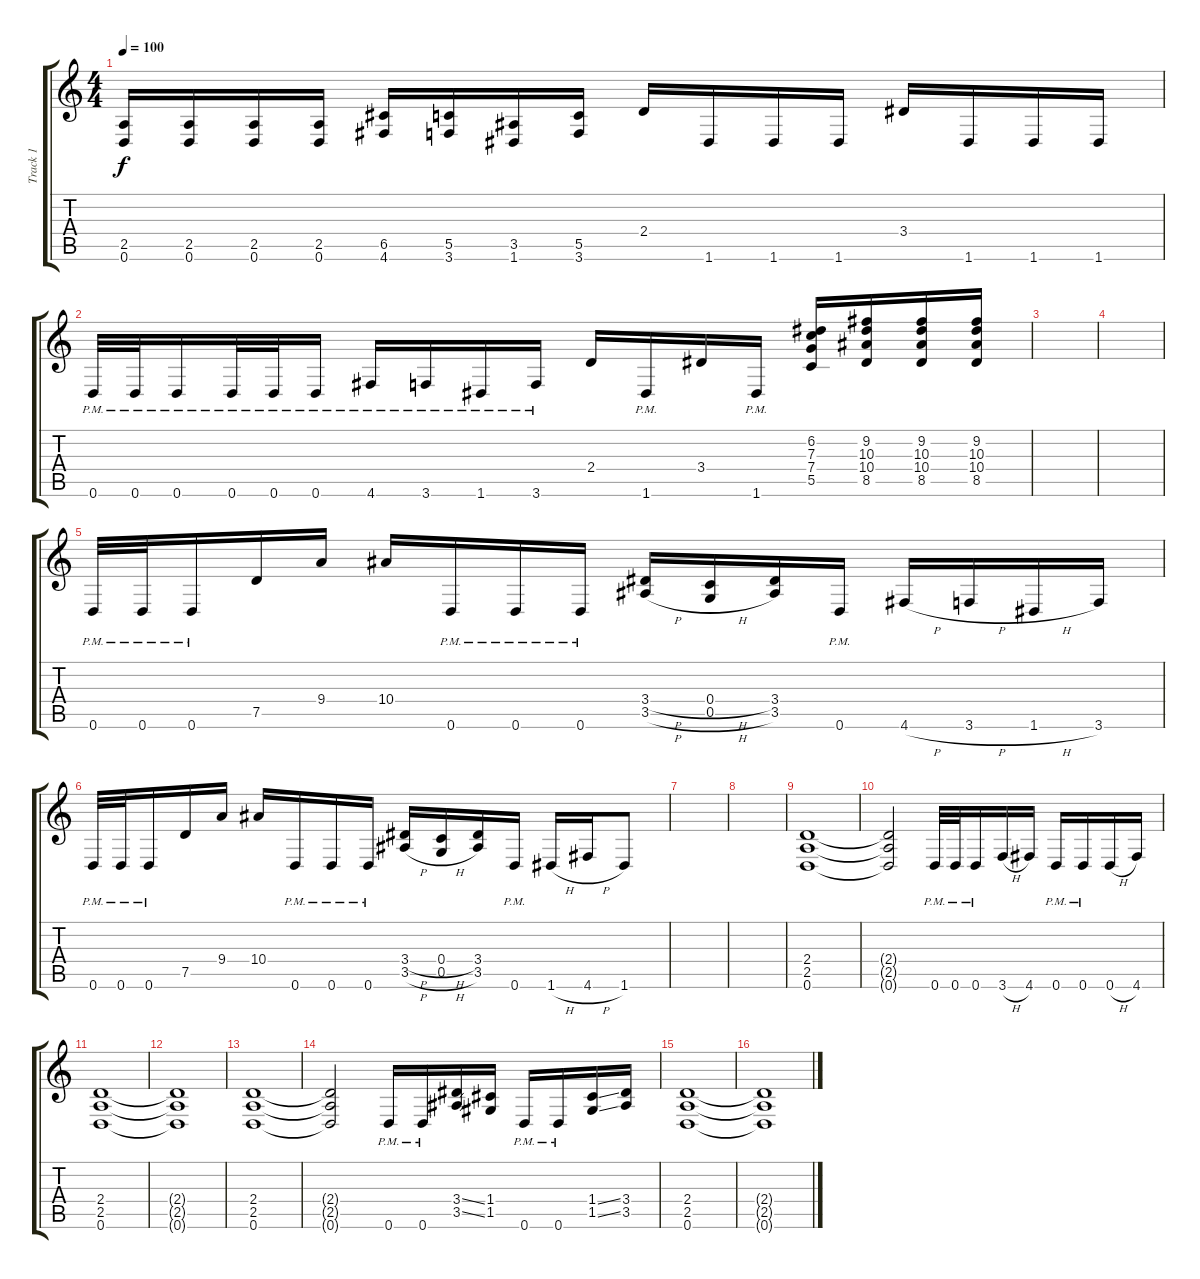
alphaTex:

\track ("Track 1" "Track 1") {instrument distortionguitar}
\staff {score tabs}
\tuning (D4 A3 F3 C3 G2 D2) {hide}
\ts (4 4)
\tempo 100
\clef g2
\ks c
(2.5 0.6).16{dy f} (2.5 0.6).16 (2.5 0.6).16 (2.5 0.6).16 (6.5 4.6).16 (5.5 3.6).16 (3.5 1.6).16 (5.5 3.6).16 2.4.16 1.6.16 1.6.16 1.6.16 3.4.16 1.6.16 1.6.16 1.6.16 |
0.6{pm}.32 0.6{pm}.32 0.6{pm}.16 0.6{pm}.32 0.6{pm}.32 0.6{pm}.16 4.6{pm}.16 3.6{pm}.16 1.6{pm}.16 3.6{pm}.16 2.4.16 1.6{pm}.16 3.4.16 1.6{pm}.16 (6.2 7.3 7.4 5.5).16 (9.2 10.3 10.4 8.5).16 (9.2 10.3 10.4 8.5).16 (9.2 10.3 10.4 8.5).16 |
|
|
0.6{pm}.32 0.6{pm}.32 0.6{pm}.16 7.5.16 9.4.16 10.4.16 0.6{pm}.16 0.6{pm}.16 0.6{pm}.16 (3.4{h} 3.5{h}).16 (0.4{h} 0.5{h}).16 (3.4 3.5).16 0.6{pm}.16 4.6{h}.16 3.6{h}.16 1.6{h}.16 3.6.16 |
0.6{pm}.32 0.6{pm}.32 0.6{pm}.16 7.5.16 9.4.16 10.4.16 0.6{pm}.16 0.6{pm}.16 0.6{pm}.16 (3.4{h} 3.5{h}).16 (0.4{h} 0.5{h}).16 (3.4 3.5).16 0.6{pm}.16 1.6{h}.16 4.6{h}.16 1.6.8 |
|
|
(2.4 2.5 0.6).1 |
(2.4{t} 2.5{t} 0.6{t}).2 0.6{pm}.32 0.6{pm}.32 0.6{pm}.16 3.6{h}.16 4.6.16 0.6{pm}.16 0.6{pm}.16 0.6{h}.16 4.6.16 |
(2.4 2.5 0.6).1 |
(2.4{t} 2.5{t} 0.6{t}).1 |
(2.4 2.5 0.6).1 |
(2.4{t} 2.5{t} 0.6{t}).2 0.6{pm}.16 0.6{pm}.16 (3.4{ss} 3.5{ss}).16 (1.4 1.5).16 0.6{pm}.16 0.6{pm}.16 (1.4{ss} 1.5{ss}).16 (3.4 3.5).16 |
(2.4 2.5 0.6).1 |
(2.4{t} 2.5{t} 0.6{t}).1
